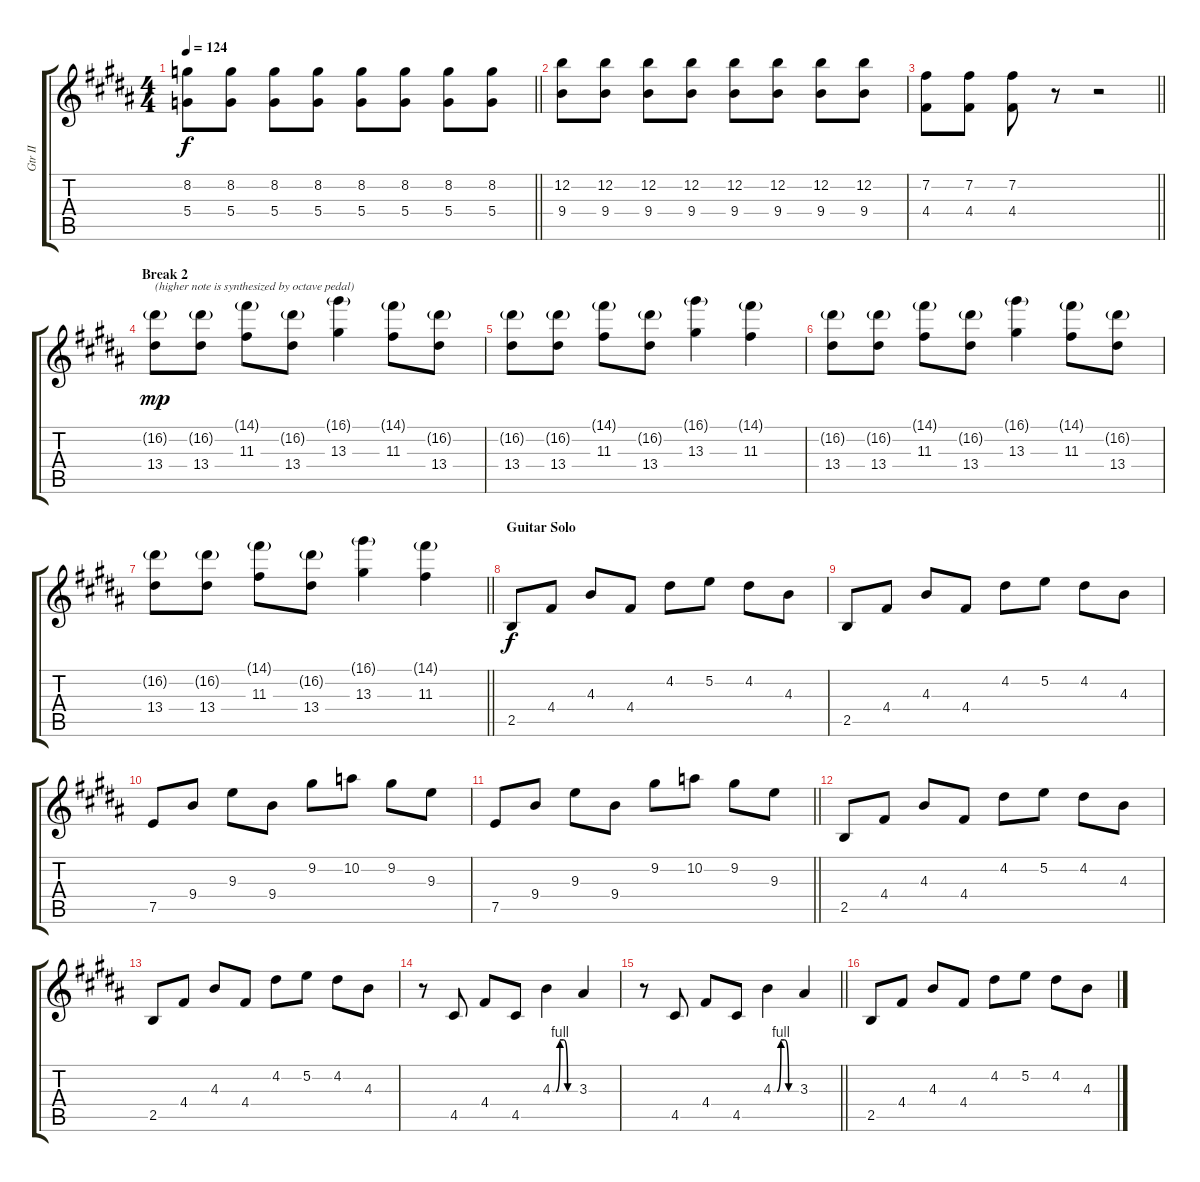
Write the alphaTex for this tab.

\track ("Gtr II" "Gtr II") {instrument overdrivenguitar}
\staff {score tabs}
\tuning (E4 B3 G3 D3 A2 E2) {hide}
\ts (4 4)
\tempo 124
\clef g2
\barLineRight lightlight
\ks b
(8.2 5.4).8{dy f} (8.2 5.4).8 (8.2 5.4).8 (8.2 5.4).8 (8.2 5.4).8 (8.2 5.4).8 (8.2 5.4).8 (8.2 5.4).8 |
(12.2 9.4).8 (12.2 9.4).8 (12.2 9.4).8 (12.2 9.4).8 (12.2 9.4).8 (12.2 9.4).8 (12.2 9.4).8 (12.2 9.4).8 |
\barLineRight lightlight
(7.2 4.4).8 (7.2 4.4).8 (7.2 4.4).8 r.8 r.2 |
\section ("" "Break 2")
(16.2{g} 13.4).8{txt "(higher note is synthesized by octave pedal)" dy mp volume 15} (16.2{g} 13.4).8 (14.1{g} 11.3).8 (16.2{g} 13.4).8 (16.1{g} 13.3).4 (14.1{g} 11.3).8 (16.2{g} 13.4).8 |
(16.2{g} 13.4).8 (16.2{g} 13.4).8 (14.1{g} 11.3).8 (16.2{g} 13.4).8 (16.1{g} 13.3).4 (14.1{g} 11.3).4 |
(16.2{g} 13.4).8 (16.2{g} 13.4).8 (14.1{g} 11.3).8 (16.2{g} 13.4).8 (16.1{g} 13.3).4 (14.1{g} 11.3).8 (16.2{g} 13.4).8 |
\barLineRight lightlight
(16.2{g} 13.4).8 (16.2{g} 13.4).8 (14.1{g} 11.3).8 (16.2{g} 13.4).8 (16.1{g} 13.3).4 (14.1{g} 11.3).4 |
\section ("" "Guitar Solo")
2.5.8{dy f volume 16} 4.4.8 4.3.8 4.4.8 4.2.8 5.2.8 4.2.8 4.3.8 |
2.5.8 4.4.8 4.3.8 4.4.8 4.2.8 5.2.8 4.2.8 4.3.8 |
7.5.8 9.4.8 9.3.8 9.4.8 9.2.8 10.2.8 9.2.8 9.3.8 |
\barLineRight lightlight
7.5.8 9.4.8 9.3.8 9.4.8 9.2.8 10.2.8 9.2.8 9.3.8 |
2.5.8 4.4.8 4.3.8 4.4.8 4.2.8 5.2.8 4.2.8 4.3.8 |
2.5.8 4.4.8 4.3.8 4.4.8 4.2.8 5.2.8 4.2.8 4.3.8 |
r.8 4.5.8 4.4.8 4.5.8 4.3{be (custom 0 0 10 0 20 4 30 4 40 0 60 0)}.4 3.3.4 |
\barLineRight lightlight
r.8 4.5.8 4.4.8 4.5.8 4.3{be (custom 0 0 10 0 20 4 30 4 40 0 60 0)}.4 3.3.4 |
2.5.8 4.4.8 4.3.8 4.4.8 4.2.8 5.2.8 4.2.8 4.3.8
